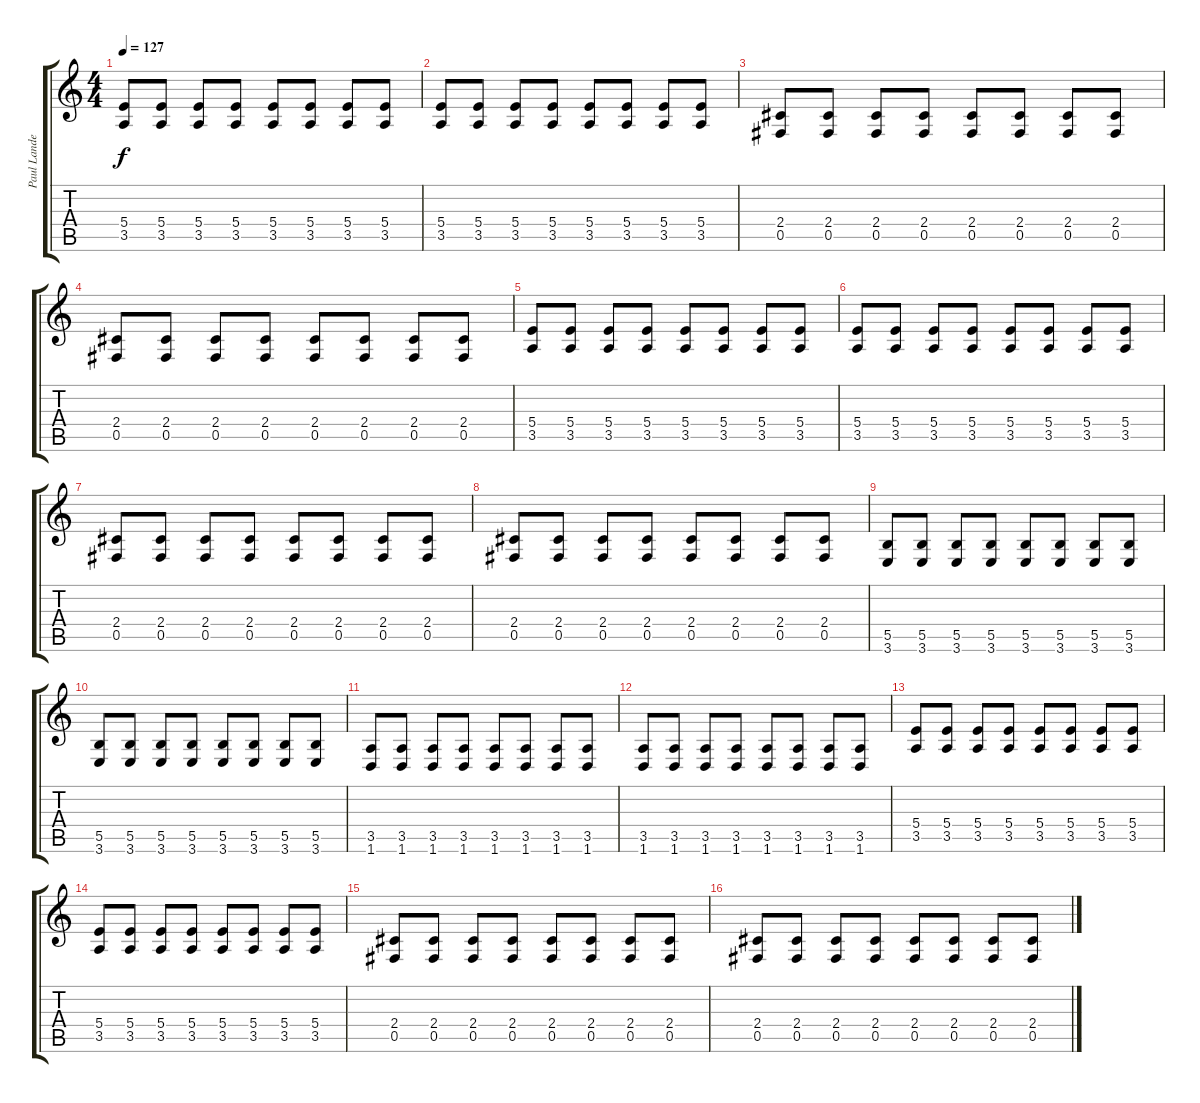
\track ("Paul Landers - Guitar II" "Paul Lande") {instrument acousticguitarsteel}
\staff {score tabs}
\tuning (Db4 Ab3 E3 B2 Gb2 Db2) {hide}
\ts (4 4)
\tempo 127
\clef g2
\ks c
(5.4 3.5).8{dy f instrument distortionguitar} (5.4 3.5).8 (5.4 3.5).8 (5.4 3.5).8 (5.4 3.5).8 (5.4 3.5).8 (5.4 3.5).8 (5.4 3.5).8 |
(5.4 3.5).8 (5.4 3.5).8 (5.4 3.5).8 (5.4 3.5).8 (5.4 3.5).8 (5.4 3.5).8 (5.4 3.5).8 (5.4 3.5).8 |
(2.4 0.5).8 (2.4 0.5).8 (2.4 0.5).8 (2.4 0.5).8 (2.4 0.5).8 (2.4 0.5).8 (2.4 0.5).8 (2.4 0.5).8 |
(2.4 0.5).8 (2.4 0.5).8 (2.4 0.5).8 (2.4 0.5).8 (2.4 0.5).8 (2.4 0.5).8 (2.4 0.5).8 (2.4 0.5).8 |
(5.4 3.5).8 (5.4 3.5).8 (5.4 3.5).8 (5.4 3.5).8 (5.4 3.5).8 (5.4 3.5).8 (5.4 3.5).8 (5.4 3.5).8 |
(5.4 3.5).8 (5.4 3.5).8 (5.4 3.5).8 (5.4 3.5).8 (5.4 3.5).8 (5.4 3.5).8 (5.4 3.5).8 (5.4 3.5).8 |
(2.4 0.5).8 (2.4 0.5).8 (2.4 0.5).8 (2.4 0.5).8 (2.4 0.5).8 (2.4 0.5).8 (2.4 0.5).8 (2.4 0.5).8 |
(2.4 0.5).8 (2.4 0.5).8 (2.4 0.5).8 (2.4 0.5).8 (2.4 0.5).8 (2.4 0.5).8 (2.4 0.5).8 (2.4 0.5).8 |
(5.5 3.6).8 (5.5 3.6).8 (5.5 3.6).8 (5.5 3.6).8 (5.5 3.6).8 (5.5 3.6).8 (5.5 3.6).8 (5.5 3.6).8 |
(5.5 3.6).8 (5.5 3.6).8 (5.5 3.6).8 (5.5 3.6).8 (5.5 3.6).8 (5.5 3.6).8 (5.5 3.6).8 (5.5 3.6).8 |
(3.5 1.6).8 (3.5 1.6).8 (3.5 1.6).8 (3.5 1.6).8 (3.5 1.6).8 (3.5 1.6).8 (3.5 1.6).8 (3.5 1.6).8 |
(3.5 1.6).8 (3.5 1.6).8 (3.5 1.6).8 (3.5 1.6).8 (3.5 1.6).8 (3.5 1.6).8 (3.5 1.6).8 (3.5 1.6).8 |
(5.4 3.5).8{instrument distortionguitar} (5.4 3.5).8 (5.4 3.5).8 (5.4 3.5).8 (5.4 3.5).8 (5.4 3.5).8 (5.4 3.5).8 (5.4 3.5).8 |
(5.4 3.5).8 (5.4 3.5).8 (5.4 3.5).8 (5.4 3.5).8 (5.4 3.5).8 (5.4 3.5).8 (5.4 3.5).8 (5.4 3.5).8 |
(2.4 0.5).8 (2.4 0.5).8 (2.4 0.5).8 (2.4 0.5).8 (2.4 0.5).8 (2.4 0.5).8 (2.4 0.5).8 (2.4 0.5).8 |
(2.4 0.5).8 (2.4 0.5).8 (2.4 0.5).8 (2.4 0.5).8 (2.4 0.5).8 (2.4 0.5).8 (2.4 0.5).8 (2.4 0.5).8
